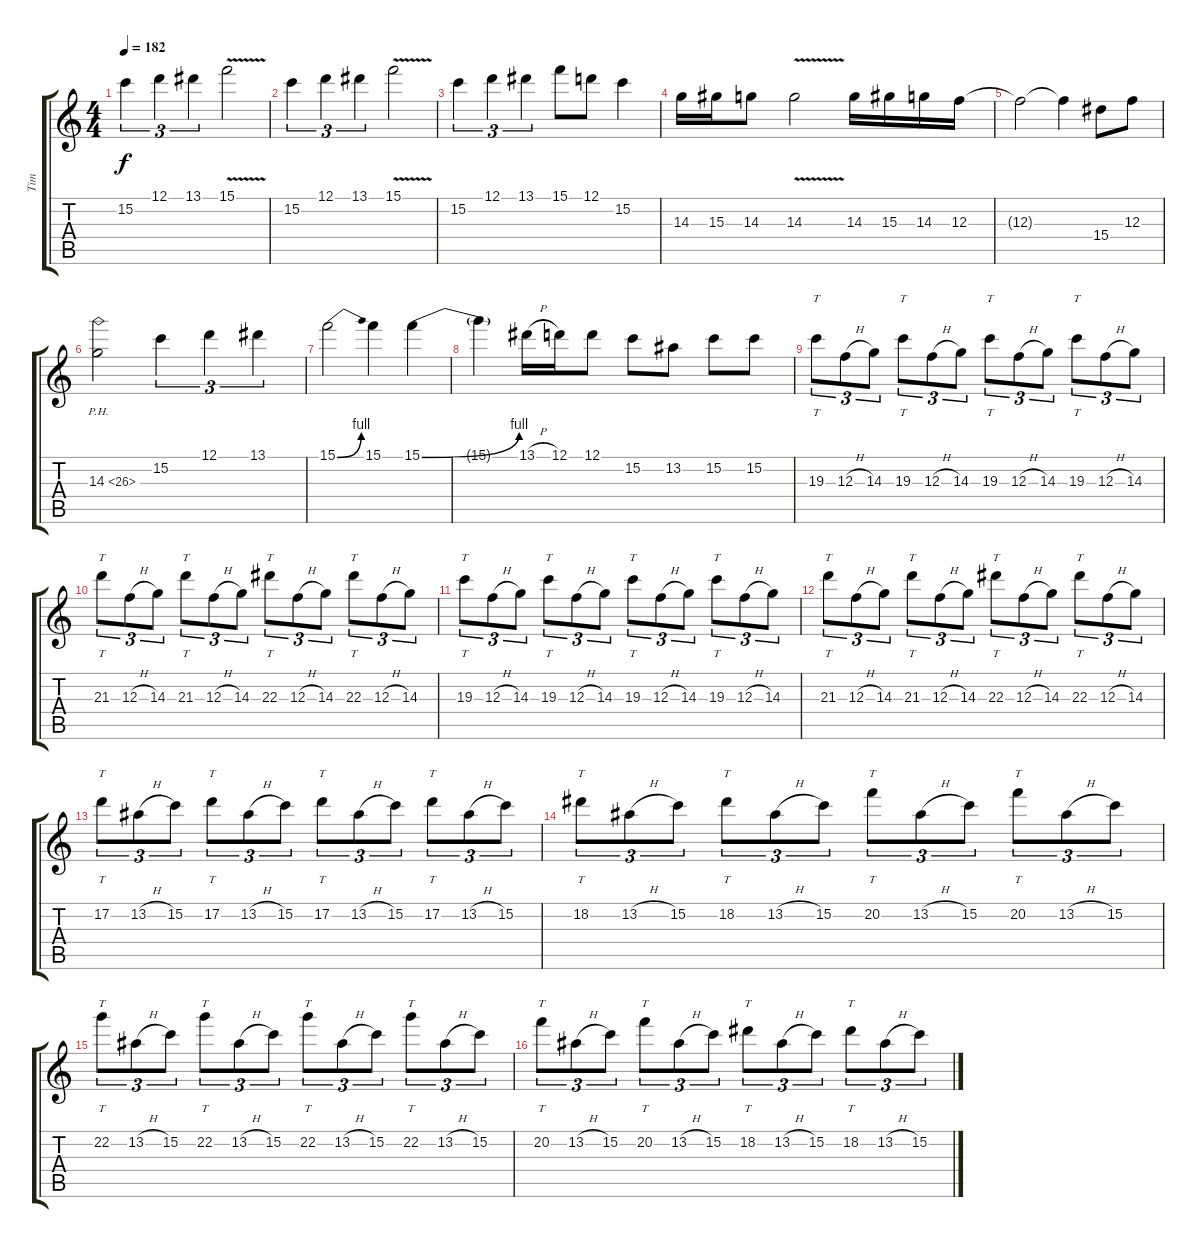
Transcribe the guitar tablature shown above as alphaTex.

\track ("Tim" "Tim") {instrument distortionguitar}
\staff {score tabs}
\tuning (D4 A3 F3 C3 G2 C2) {hide}
\ts (4 4)
\tempo 182
\clef g2
\ks c
15.2.4{tu (3 2) dy f} 12.1.4{tu (3 2)} 13.1.4{tu (3 2)} 15.1{v}.2 |
15.2.4{tu (3 2)} 12.1.4{tu (3 2)} 13.1.4{tu (3 2)} 15.1{v}.2 |
15.2.4{tu (3 2)} 12.1.4{tu (3 2)} 13.1.4{tu (3 2)} 15.1.8 12.1.8 15.2.4 |
14.3.16 15.3.16 14.3.8 14.3{v}.2 14.3.16 15.3.16 14.3.16 12.3.16 |
12.3{t}.2 12.3{t}.4 15.4.8 12.3.8 |
14.3{ph 12}.2 15.2.4{tu (3 2)} 12.1.4{tu (3 2)} 13.1.4{tu (3 2)} |
15.1{be (bend 0 0 60 4)}.2 15.1.4 15.1{be (bend 0 0 60 4)}.4 |
15.1{t}.4 13.1{h}.16 12.1.16 12.1.8 15.2.8 13.2.8 15.2.8 15.2.8 |
19.3.8{tt tu (3 2)} 12.3{h}.8{tu (3 2)} 14.3.8{tu (3 2)} 19.3.8{tt tu (3 2)} 12.3{h}.8{tu (3 2)} 14.3.8{tu (3 2)} 19.3.8{tt tu (3 2)} 12.3{h}.8{tu (3 2)} 14.3.8{tu (3 2)} 19.3.8{tt tu (3 2)} 12.3{h}.8{tu (3 2)} 14.3.8{tu (3 2)} |
21.3.8{tt tu (3 2)} 12.3{h}.8{tu (3 2)} 14.3.8{tu (3 2)} 21.3.8{tt tu (3 2)} 12.3{h}.8{tu (3 2)} 14.3.8{tu (3 2)} 22.3.8{tt tu (3 2)} 12.3{h}.8{tu (3 2)} 14.3.8{tu (3 2)} 22.3.8{tt tu (3 2)} 12.3{h}.8{tu (3 2)} 14.3.8{tu (3 2)} |
19.3.8{tt tu (3 2)} 12.3{h}.8{tu (3 2)} 14.3.8{tu (3 2)} 19.3.8{tt tu (3 2)} 12.3{h}.8{tu (3 2)} 14.3.8{tu (3 2)} 19.3.8{tt tu (3 2)} 12.3{h}.8{tu (3 2)} 14.3.8{tu (3 2)} 19.3.8{tt tu (3 2)} 12.3{h}.8{tu (3 2)} 14.3.8{tu (3 2)} |
21.3.8{tt tu (3 2)} 12.3{h}.8{tu (3 2)} 14.3.8{tu (3 2)} 21.3.8{tt tu (3 2)} 12.3{h}.8{tu (3 2)} 14.3.8{tu (3 2)} 22.3.8{tt tu (3 2)} 12.3{h}.8{tu (3 2)} 14.3.8{tu (3 2)} 22.3.8{tt tu (3 2)} 12.3{h}.8{tu (3 2)} 14.3.8{tu (3 2)} |
17.2.8{tt tu (3 2)} 13.2{h}.8{tu (3 2)} 15.2.8{tu (3 2)} 17.2.8{tt tu (3 2)} 13.2{h}.8{tu (3 2)} 15.2.8{tu (3 2)} 17.2.8{tt tu (3 2)} 13.2{h}.8{tu (3 2)} 15.2.8{tu (3 2)} 17.2.8{tt tu (3 2)} 13.2{h}.8{tu (3 2)} 15.2.8{tu (3 2)} |
18.2.8{tt tu (3 2)} 13.2{h}.8{tu (3 2)} 15.2.8{tu (3 2)} 18.2.8{tt tu (3 2)} 13.2{h}.8{tu (3 2)} 15.2.8{tu (3 2)} 20.2.8{tt tu (3 2)} 13.2{h}.8{tu (3 2)} 15.2.8{tu (3 2)} 20.2.8{tt tu (3 2)} 13.2{h}.8{tu (3 2)} 15.2.8{tu (3 2)} |
22.2.8{tt tu (3 2)} 13.2{h}.8{tu (3 2)} 15.2.8{tu (3 2)} 22.2.8{tt tu (3 2)} 13.2{h}.8{tu (3 2)} 15.2.8{tu (3 2)} 22.2.8{tt tu (3 2)} 13.2{h}.8{tu (3 2)} 15.2.8{tu (3 2)} 22.2.8{tt tu (3 2)} 13.2{h}.8{tu (3 2)} 15.2.8{tu (3 2)} |
20.2.8{tt tu (3 2)} 13.2{h}.8{tu (3 2)} 15.2.8{tu (3 2)} 20.2.8{tt tu (3 2)} 13.2{h}.8{tu (3 2)} 15.2.8{tu (3 2)} 18.2.8{tt tu (3 2)} 13.2{h}.8{tu (3 2)} 15.2.8{tu (3 2)} 18.2.8{tt tu (3 2)} 13.2{h}.8{tu (3 2)} 15.2.8{tu (3 2)}
